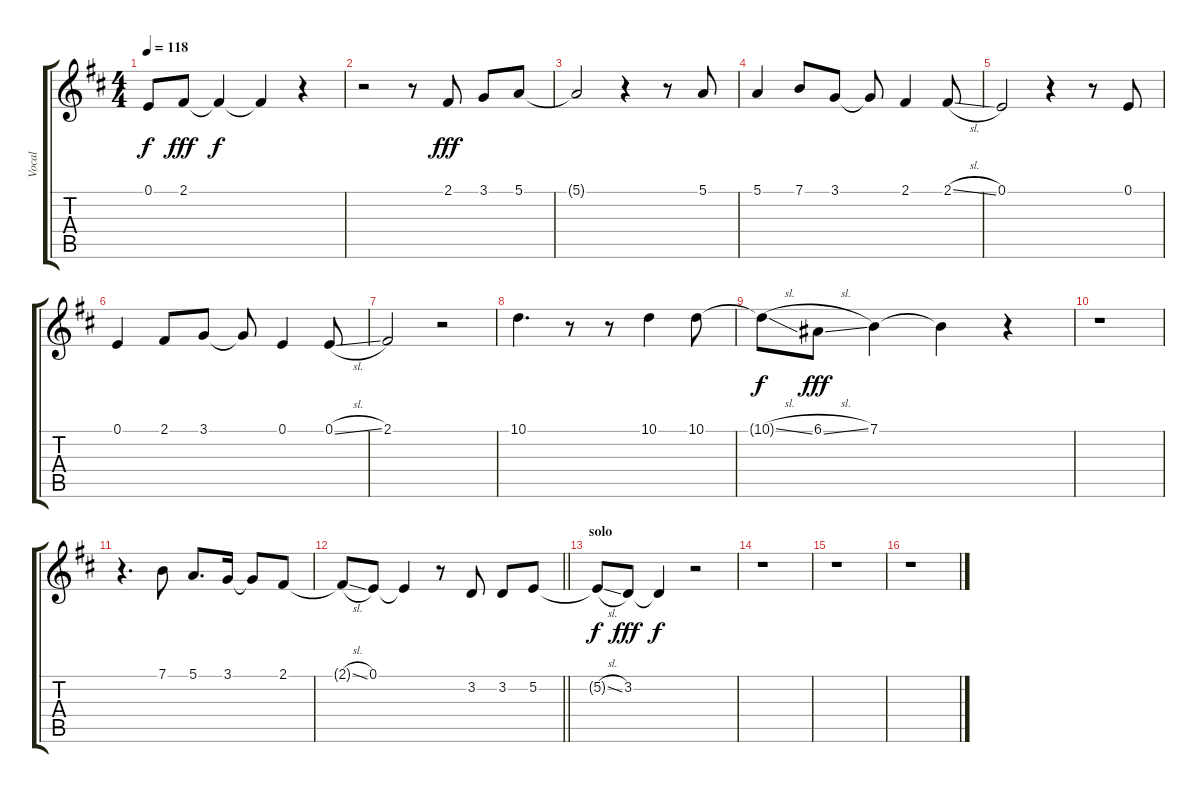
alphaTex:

\track ("Vocal" "Vocal") {instrument voiceoohs}
\staff {score tabs}
\tuning (E4 B3 G3 D3 A2 E2) {hide}
\ts (4 4)
\tempo 118
\clef g2
\ks d
0.1.8{dy f} 2.1.8{dy fff} 2.1{t}.4{dy f} 2.1{t}.4 r.4 |
r.2 r.8 2.1.8{dy fff} 3.1.8 5.1.8 |
5.1{t}.2 r.4 r.8 5.1.8 |
5.1.4 7.1.8 3.1.8 3.1{t}.8 2.1.4 2.1{sl}.8 |
0.1.2 r.4 r.8 0.1.8 |
0.1.4 2.1.8 3.1.8 3.1{t}.8 0.1.4 0.1{sl}.8 |
2.1.2 r.2 |
10.1.4{d} r.8 r.8 10.1.4 10.1.8 |
10.1{sl t}.8{dy f} 6.1{sl}.8{dy fff} 7.1.4 7.1{t}.4 r.4 |
r.1 |
r.4{d} 7.1.8 5.1.8{d} 3.1.16 3.1{t}.8 2.1.8 |
\barLineRight lightlight
2.1{sl t}.8 0.1.8 0.1{t}.4 r.8 3.2.8 3.2.8 5.2.8 |
\section ("" "solo")
5.2{sl t}.8{dy f} 3.2.8{dy fff} 3.2{t}.4{dy f} r.2 |
r.1 |
r.1 |
r.1
